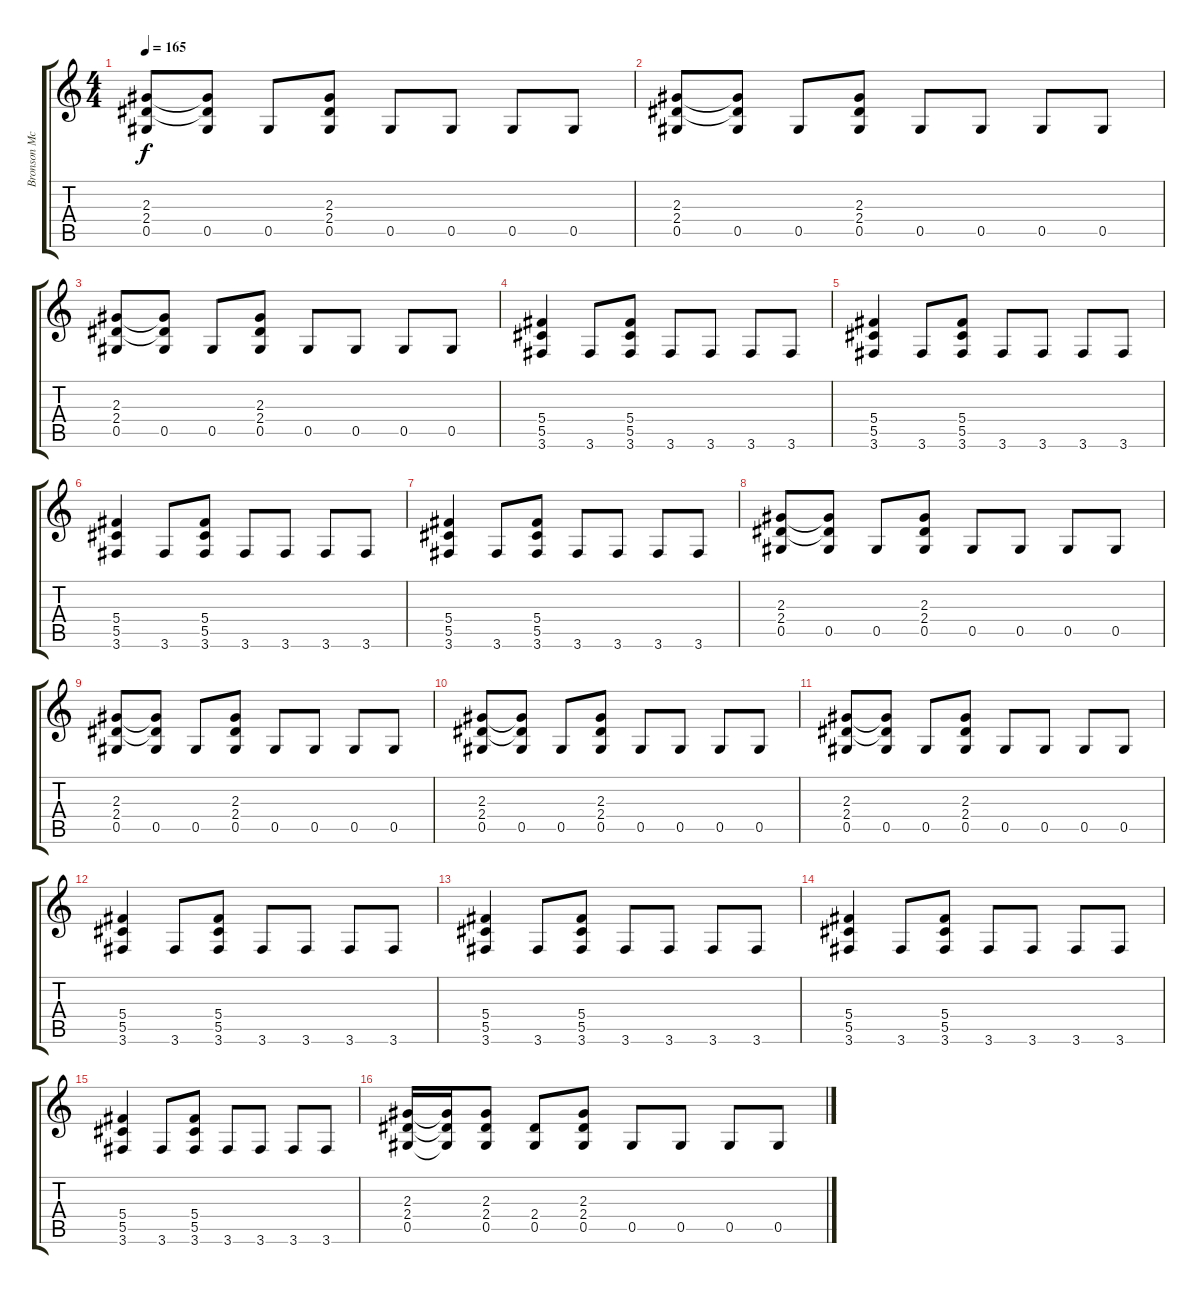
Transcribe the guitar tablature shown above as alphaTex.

\track ("Bronson McDowall (Guitar)" "Bronson Mc") {instrument distortionguitar}
\staff {score tabs}
\tuning (Eb4 Bb3 Gb3 Db3 Ab2 Eb2) {hide}
\ts (4 4)
\tempo 165
\clef g2
\ks c
(2.3 2.4 0.5).8{dy f} (2.3{t} 2.4{t} 0.5).8 0.5.8 (2.3 2.4 0.5).8 0.5.8 0.5.8 0.5.8 0.5.8 |
(2.3 2.4 0.5).8 (2.3{t} 2.4{t} 0.5).8 0.5.8 (2.3 2.4 0.5).8 0.5.8 0.5.8 0.5.8 0.5.8 |
(2.3 2.4 0.5).8 (2.3{t} 2.4{t} 0.5).8 0.5.8 (2.3 2.4 0.5).8 0.5.8 0.5.8 0.5.8 0.5.8 |
(5.4 5.5 3.6).4 3.6.8 (5.4 5.5 3.6).8 3.6.8 3.6.8 3.6.8 3.6.8 |
(5.4 5.5 3.6).4 3.6.8 (5.4 5.5 3.6).8 3.6.8 3.6.8 3.6.8 3.6.8 |
(5.4 5.5 3.6).4 3.6.8 (5.4 5.5 3.6).8 3.6.8 3.6.8 3.6.8 3.6.8 |
(5.4 5.5 3.6).4 3.6.8 (5.4 5.5 3.6).8 3.6.8 3.6.8 3.6.8 3.6.8 |
(2.3 2.4 0.5).8 (2.3{t} 2.4{t} 0.5).8 0.5.8 (2.3 2.4 0.5).8 0.5.8 0.5.8 0.5.8 0.5.8 |
(2.3 2.4 0.5).8 (2.3{t} 2.4{t} 0.5).8 0.5.8 (2.3 2.4 0.5).8 0.5.8 0.5.8 0.5.8 0.5.8 |
(2.3 2.4 0.5).8 (2.3{t} 2.4{t} 0.5).8 0.5.8 (2.3 2.4 0.5).8 0.5.8 0.5.8 0.5.8 0.5.8 |
(2.3 2.4 0.5).8 (2.3{t} 2.4{t} 0.5).8 0.5.8 (2.3 2.4 0.5).8 0.5.8 0.5.8 0.5.8 0.5.8 |
(5.4 5.5 3.6).4 3.6.8 (5.4 5.5 3.6).8 3.6.8 3.6.8 3.6.8 3.6.8 |
(5.4 5.5 3.6).4 3.6.8 (5.4 5.5 3.6).8 3.6.8 3.6.8 3.6.8 3.6.8 |
(5.4 5.5 3.6).4 3.6.8 (5.4 5.5 3.6).8 3.6.8 3.6.8 3.6.8 3.6.8 |
(5.4 5.5 3.6).4 3.6.8 (5.4 5.5 3.6).8 3.6.8 3.6.8 3.6.8 3.6.8 |
(2.3 2.4 0.5).16 (2.3{t} 2.4{t} 0.5{t}).16 (2.3 2.4 0.5).8 (2.4 0.5).8 (2.3 2.4 0.5).8 0.5.8 0.5.8 0.5.8 0.5.8
